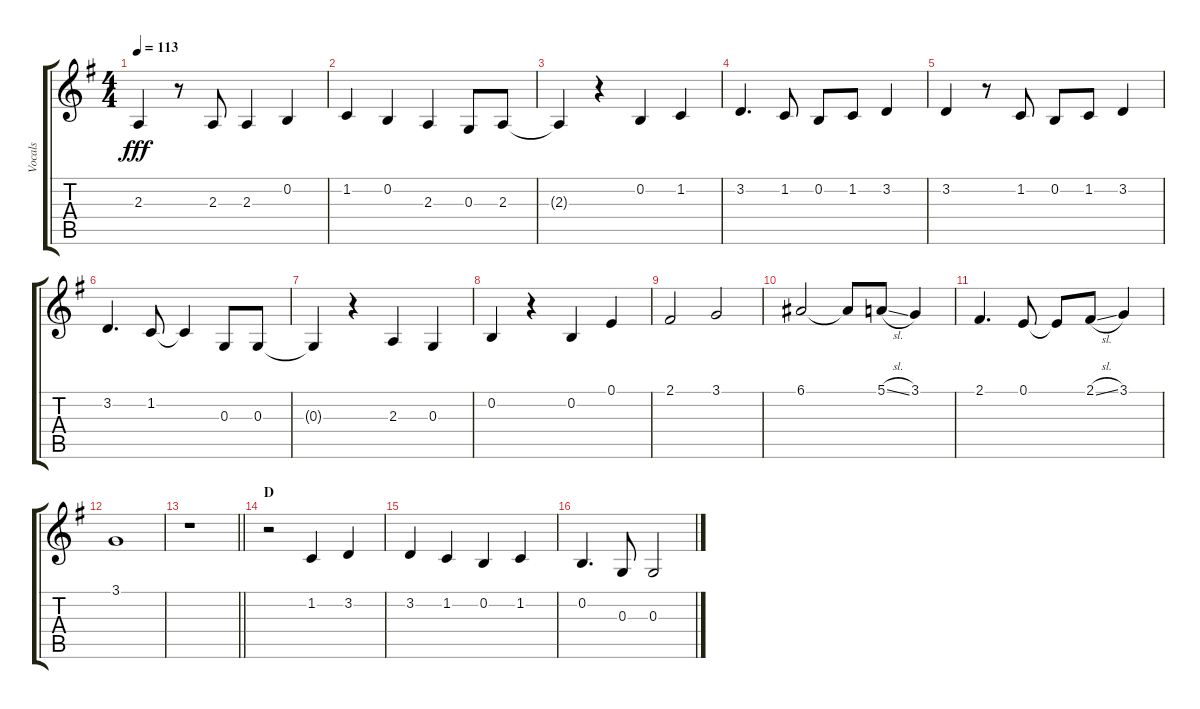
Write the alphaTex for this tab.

\track ("Vocals" "Vocals") {instrument voiceoohs}
\staff {score tabs}
\tuning (E4 B3 G3 D3 A2 E2) {hide}
\ts (4 4)
\tempo 113
\clef g2
\ks g
2.3.4{dy fff} r.8 2.3.8 2.3.4 0.2.4 |
1.2.4 0.2.4 2.3.4 0.3.8 2.3.8 |
2.3{t}.4 r.4 0.2.4 1.2.4 |
3.2.4{d} 1.2.8 0.2.8 1.2.8 3.2.4 |
3.2.4 r.8 1.2.8 0.2.8 1.2.8 3.2.4 |
3.2.4{d} 1.2.8 1.2{t}.4 0.3.8 0.3.8 |
0.3{t}.4 r.4 2.3.4 0.3.4 |
0.2.4 r.4 0.2.4 0.1.4 |
2.1.2 3.1.2 |
6.1.2 6.1{t}.8 5.1{sl}.8 3.1.4 |
2.1.4{d} 0.1.8 0.1{t}.8 2.1{sl}.8 3.1.4 |
3.1.1 |
\barLineRight lightlight
r.1 |
\section ("" "D")
r.2 1.2.4 3.2.4 |
3.2.4 1.2.4 0.2.4 1.2.4 |
0.2.4{d} 0.3.8 0.3.2
